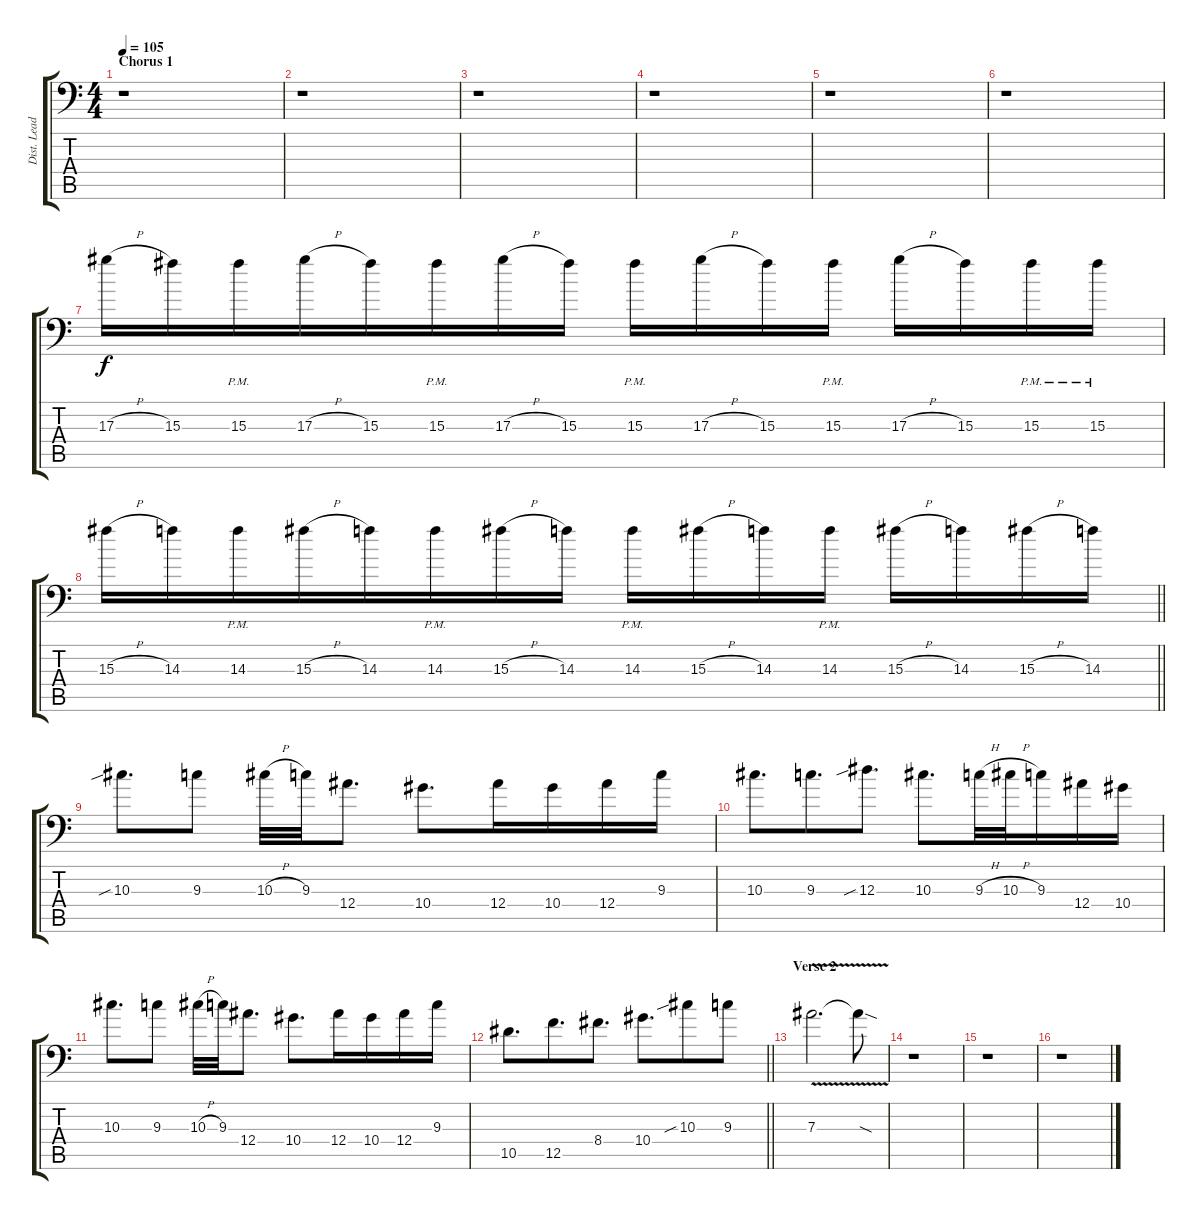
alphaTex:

\track ("Dist. Lead Guitar 2" "Dist. Lead") {instrument distortionguitar}
\staff {score tabs}
\tuning (C4 G3 Eb3 Bb2 F2 Bb1) {hide}
\ts (4 4)
\section ("" "Chorus 1")
\tempo 105
\clef f4
\ks c
r.1{dy f volume 9} |
r.1 |
r.1 |
r.1 |
r.1 |
r.1 |
17.3{h}.16{beam merge} 15.3.16 15.3{pm}.16 17.3{h}.16{beam merge} 15.3.16 15.3{pm}.16 17.3{h}.16{beam merge} 15.3.16 15.3{pm}.16{beam merge} 17.3{h}.16{beam merge} 15.3.16 15.3{pm}.16 17.3{h}.16{beam merge} 15.3.16 15.3{pm}.16{beam merge} 15.3{pm}.16 |
\barLineRight lightlight
15.3{h}.16{beam merge} 14.3.16 14.3{pm}.16 15.3{h}.16{beam merge} 14.3.16 14.3{pm}.16 15.3{h}.16{beam merge} 14.3.16 14.3{pm}.16{beam merge} 15.3{h}.16{beam merge} 14.3.16 14.3{pm}.16 15.3{h}.16{beam merge} 14.3.16 15.3{h}.16{beam merge} 14.3.16 |
10.3{sib}.8{d volume 13 beam merge} 9.3.8 10.3{h}.32 9.3.32{beam merge} 12.4.8{d} 10.4.8{d beam merge} 12.4.16 10.4.16 12.4.16 9.3.16 |
10.3.8{d beam merge} 9.3.8{d beam merge} 12.3{sib}.8{d} 10.3.8{d beam merge} 9.3{h}.32 10.3{h}.32 9.3.16 12.4.16 10.4.16 |
10.3.8{d beam merge} 9.3.8 10.3{h}.32 9.3.32{beam merge} 12.4.8{d} 10.4.8{d beam merge} 12.4.16 10.4.16 12.4.16 9.3.16 |
\barLineRight lightlight
10.5.8{d beam merge} 12.5.8{d beam merge} 8.4.8{d} 10.4.8{d beam merge} 10.3{sib}.8 9.3.8 |
\section ("" "Verse 2")
7.3{v}.2{d} 7.3{sod t}.8 |
r.1 |
r.1 |
r.1
